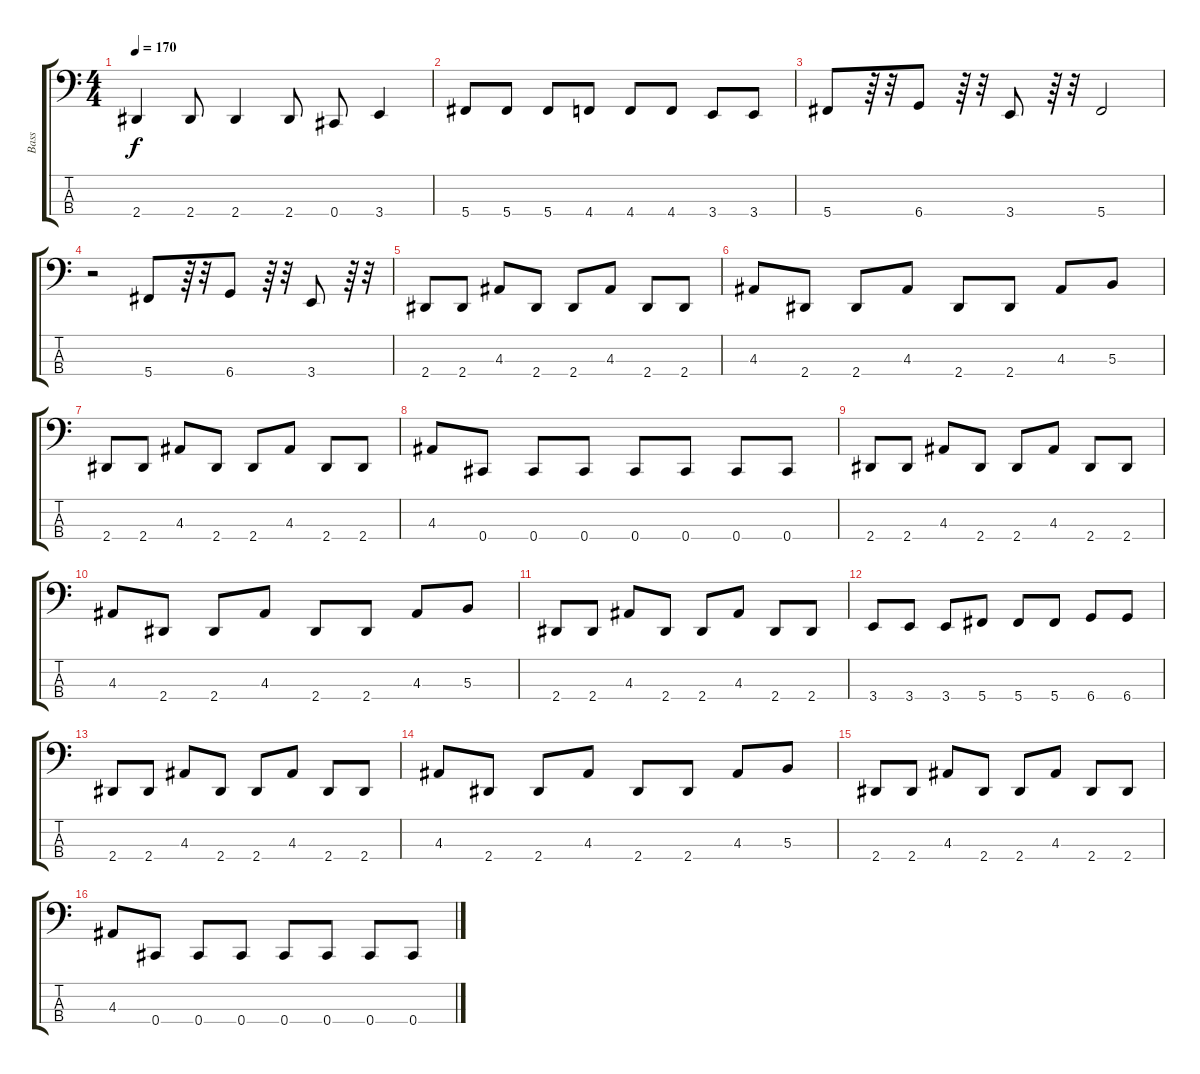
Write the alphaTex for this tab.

\track ("Bass" "Bass") {instrument electricbasspick}
\staff {score tabs}
\tuning (E2 B1 Gb1 Db1) {hide}
\ts (4 4)
\tempo 170
\clef f4
\ks c
2.4.4{dy f} 2.4.8 2.4.4 2.4.8 0.4.8 3.4.4 |
5.4.8 5.4.8 5.4.8 4.4.8 4.4.8 4.4.8 3.4.8 3.4.8 |
5.4.8 r.64 r.32 6.4.8 r.64 r.32 3.4.8 r.64 r.32 5.4.2 |
r.2 5.4.8 r.64 r.32 6.4.8 r.64 r.32 3.4.8 r.64 r.32 |
2.4.8 2.4.8 4.3.8 2.4.8 2.4.8 4.3.8 2.4.8 2.4.8 |
4.3.8 2.4.8 2.4.8 4.3.8 2.4.8 2.4.8 4.3.8 5.3.8 |
2.4.8 2.4.8 4.3.8 2.4.8 2.4.8 4.3.8 2.4.8 2.4.8 |
4.3.8 0.4.8 0.4.8 0.4.8 0.4.8 0.4.8 0.4.8 0.4.8 |
2.4.8 2.4.8 4.3.8 2.4.8 2.4.8 4.3.8 2.4.8 2.4.8 |
4.3.8 2.4.8 2.4.8 4.3.8 2.4.8 2.4.8 4.3.8 5.3.8 |
2.4.8 2.4.8 4.3.8 2.4.8 2.4.8 4.3.8 2.4.8 2.4.8 |
3.4.8 3.4.8 3.4.8 5.4.8 5.4.8 5.4.8 6.4.8 6.4.8 |
2.4.8 2.4.8 4.3.8 2.4.8 2.4.8 4.3.8 2.4.8 2.4.8 |
4.3.8 2.4.8 2.4.8 4.3.8 2.4.8 2.4.8 4.3.8 5.3.8 |
2.4.8 2.4.8 4.3.8 2.4.8 2.4.8 4.3.8 2.4.8 2.4.8 |
4.3.8 0.4.8 0.4.8 0.4.8 0.4.8 0.4.8 0.4.8 0.4.8
